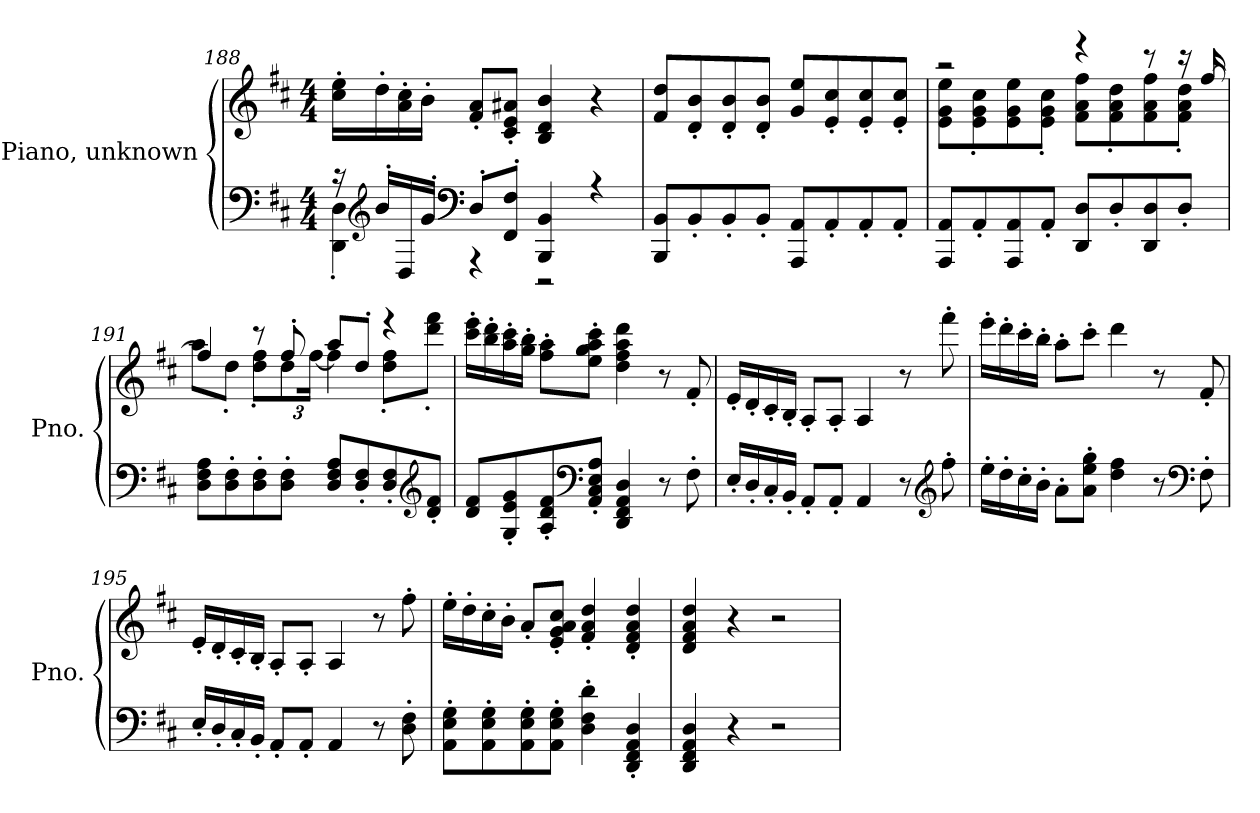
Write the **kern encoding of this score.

**kern	**kern
*part1	*part1
*staff2	*staff1
*I"Piano, unknown	*
*I'Pno.	*
!!LO:LB:g=z
*clefF4	*clefG2
*k[f#c#]	*k[f#c#]
*M4/4	*M4/4
=188	=188
*^	*
16r	4DD\' 4D\'	16cc#\' 16ee\'LL
*clefG2	*	*
16b'/LL	.	16dd'\
16D/	.	16a\' 16cc#\'
16g'/JJ	.	16b'\JJ
*clefF4	*	*
8D'/L	4r	8f#/' 8a/'L
8FF#/' 8F#/'J	.	8c#/' 8e/' 8a#X/'J
4BBB/ 4BB/	2r	4B/ 4d/ 4b/
4r	.	4r
*v	*v	*
=189	=189
8BBB/ 8BB/L	8f#/ 8dd/L
8BB'/	8d/' 8b/'
8BB'/	8d/' 8b/'
8BB'/J	8d/' 8b/'J
8AAA/ 8AA/L	8g/ 8ee/L
8AA'/	8e/' 8cc#/'
8AA'/	8e/' 8cc#/'
8AA'/J	8e/' 8cc#/'J
=190	=190
*	*^
8AAA/ 8AA/L	2r	8e\ 8g\ 8ee\L
8AA'/	.	8e\' 8g\' 8cc#\'
8AAA/ 8AA/	.	8e\ 8g\ 8ee\
8AA'/J	.	8e\' 8g\' 8cc#\'J
8DD/ 8D/L	4r	8f#\ 8a\ 8ff#\L
8D'/	.	8f#\' 8a\' 8dd\'
8DD/ 8D/	8r	8f#\ 8a\ 8ff#\
8D'/J	16r	8f#\' 8a\' 8dd\'J
.	[16ff#/	.
=191	=191	=191
8D\ 8F#\ 8A\L	4ff#/]	8aa\L
8D\' 8F#\'	.	8dd'\J
8D\' 8F#\'	8r	8dd\' 8ff#\'L
*	*	*Xbrackettup
8D\' 8F#\'J	8ff#'/	12dd\
.	.	[24ff#\Jk
8D/ 8F#/ 8A/L	8aa/L	4ff#\]
8D/' 8F#/'	8dd'/J	.
8D/' 8F#/'	4r	8dd\' 8ff#\'L
*clefG2	*	*
8d/' 8f#/'J	.	8ddd\' 8fff#\'J
*	*v	*v
!!LO:LB:g=z
=192	=192
8d/ 8f#/L	16ccc#\' 16eee\'LL
.	16bb\' 16ddd\'
8G/' 8e/' 8g/'	16aa\' 16ccc#\'
.	16gg\' 16bb\'JJ
8A/' 8d/' 8f#/'	8ff#\' 8aa\'L
*clefF4	*
8AA/' 8C#/' 8E/' 8A/'J	8ee\' 8gg\' 8aa\' 8ccc#\'J
4DD/ 4FF#/ 4AA/ 4D/	4dd\ 4ff#\ 4aa\ 4ddd\
8r	8r
8F#'\	8f#'/
=193	=193
16E'/LL	16e'/LL
16D'/	16d'/
16C#'/	16c#'/
16BB'/JJ	16B'/JJ
8AA'/L	8A'/L
8AA'/J	8A'/J
4AA/	4A/
8r	8r
*clefG2	*
8ff#'\	8fff#'\
=194	=194
16ee'\LL	16eee'\LL
16dd'\	16ddd'\
16cc#'\	16ccc#'\
16b'\JJ	16bb'\JJ
8a'\L	8aa'\L
8a\' 8ee\' 8gg\'J	8ccc#'\J
4dd\ 4ff#\	4ddd\
8r	8r
*clefF4	*
8F#'\	8f#'/
!!LO:LB:g=z
=195	=195
16E'/LL	16e'/LL
16D'/	16d'/
16C#'/	16c#'/
16BB'/JJ	16B'/JJ
8AA'/L	8A'/L
8AA'/J	8A'/J
4AA/	4A/
8r	8r
8D\' 8F#\'	8ff#'\
=196	=196
8AA\' 8E\' 8G\'L	16ee'\LL
.	16dd'\
8AA\' 8E\' 8G\'	16cc#'\
.	16b'\JJ
8AA\' 8E\' 8G\'	8a'/L
8AA\' 8E\' 8G\'J	8e/' 8g/' 8a/' 8cc#/'J
4D\' 4F#\' 4d\'	4f#/' 4a/' 4dd/'
4DD/' 4FF#/' 4AA/' 4D/'	4d/' 4f#/' 4a/' 4dd/'
=197	=197
4DD/ 4FF#/ 4AA/ 4D/	4d/ 4f#/ 4a/ 4dd/
4r	4r
2r	2r
=	=
*-	*-
